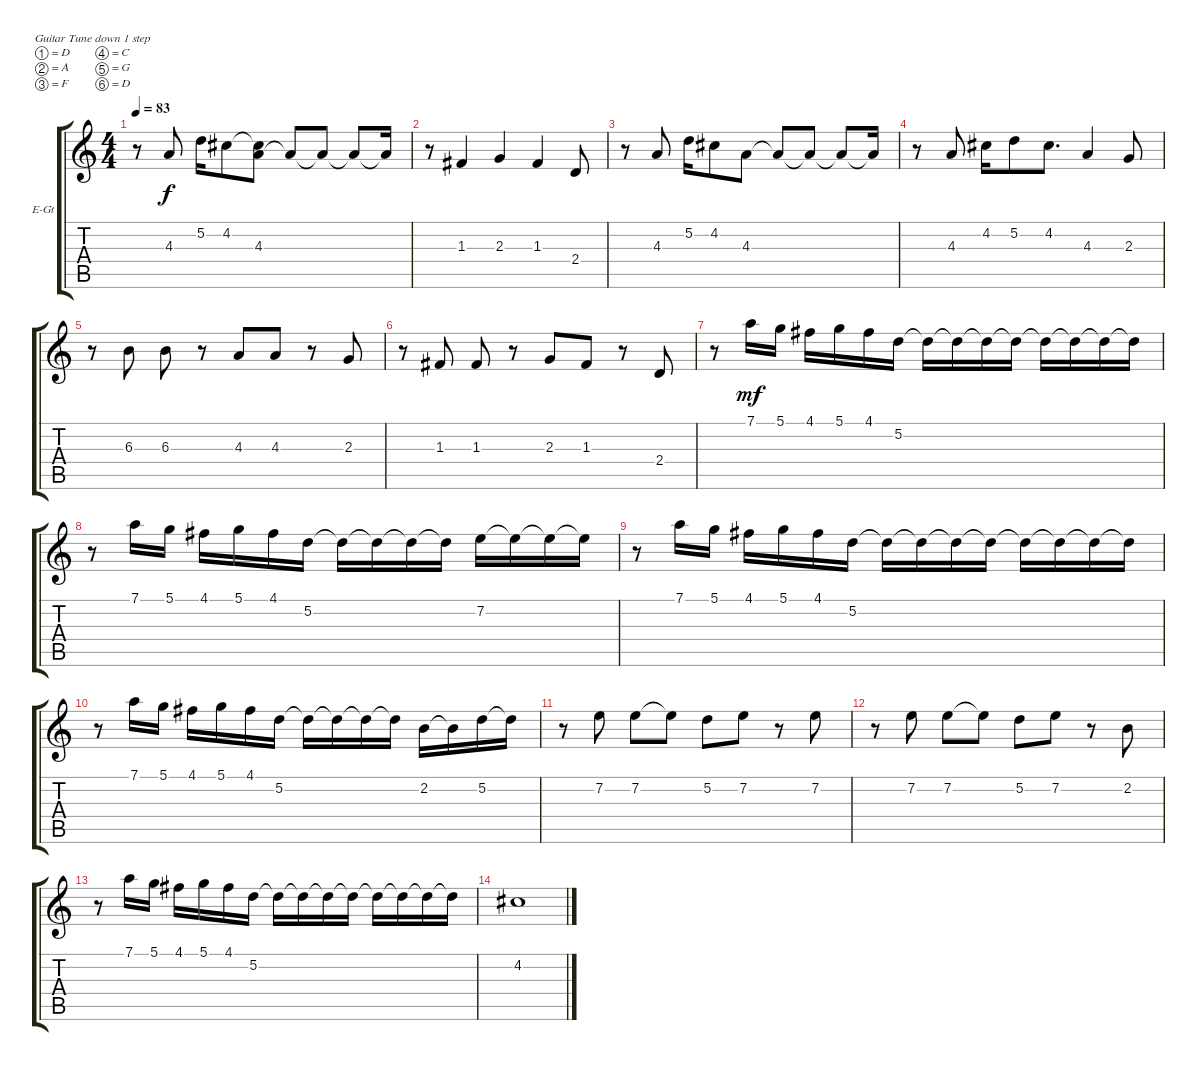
\bracketExtendMode groupsimilarinstruments
\firstSystemTrackNameOrientation horizontal
\otherSystemsTrackNameOrientation horizontal
\track ("Electric Guitar" "E-Gt") {instrument electricguitarclean}
\staff {score tabs}
\tuning (D4 A3 F3 C3 G2 D2)
\ts (4 4)
\tempo 83
\clef g2
\scale
0.333333
\ks c
r.8{dy f} 4.3.8 5.2.16 4.2.8 (4.3 4.2{t}).8 4.3{t}.8 4.3{t}.8 4.3{t}.8 4.3{t}.16 |
\scale
0.333333 r.8 1.3.4 2.3.4 1.3.4 2.4.8 |
\scale
0.333333 r.8 4.3.8 5.2.16 4.2.8 4.3.8 4.3{t}.8 4.3{t}.8 4.3{t}.8 4.3{t}.16 |
\scale
0.333333 r.8 4.3.8 4.2.16 5.2.8 4.2.8{d} 4.3.4 2.3.8 |
\scale
0.333333 r.8 6.3.8 6.3.8 r.8 4.3.8 4.3.8 r.8 2.3.8 |
\scale
0.333333 r.8 1.3.8 1.3.8 r.8 2.3.8 1.3.8 r.8 2.4.8 |
\scale
0.333333 r.8 7.1.16{dy mf} 5.1.16 4.1.16 5.1.16 4.1.16 5.2.16 5.2{t}.16 5.2{t}.16 5.2{t}.16 5.2{t}.16 5.2{t}.16 5.2{t}.16 5.2{t}.16 5.2{t}.16 |
\scale
0.333333 r.8 7.1.16 5.1.16 4.1.16 5.1.16 4.1.16 5.2.16 5.2{t}.16 5.2{t}.16 5.2{t}.16 5.2{t}.16 7.2.16 7.2{t}.16 7.2{t}.16 7.2{t}.16 |
\scale
0.333333 r.8 7.1.16 5.1.16 4.1.16 5.1.16 4.1.16 5.2.16 5.2{t}.16 5.2{t}.16 5.2{t}.16 5.2{t}.16 5.2{t}.16 5.2{t}.16 5.2{t}.16 5.2{t}.16 |
\scale
0.333333 r.8 7.1.16 5.1.16 4.1.16 5.1.16 4.1.16 5.2.16 5.2{t}.16 5.2{t}.16 5.2{t}.16 5.2{t}.16 2.2.16 2.2{t}.16 5.2.16 5.2{t}.16 |
\scale
0.333333 r.8 7.2.8 7.2.8 7.2{t}.8 5.2.8 7.2.8 r.8 7.2.8 |
\scale
0.333333 r.8 7.2.8 7.2.8 7.2{t}.8 5.2.8 7.2.8 r.8 2.2.8 |
\scale
0.333333 r.8 7.1.16 5.1.16 4.1.16 5.1.16 4.1.16 5.2.16 5.2{t}.16 5.2{t}.16 5.2{t}.16 5.2{t}.16 5.2{t}.16 5.2{t}.16 5.2{t}.16 5.2{t}.16 |
\scale
0.333333 4.2.1 |
\scale
0.333333 |
\scale
0.333333
